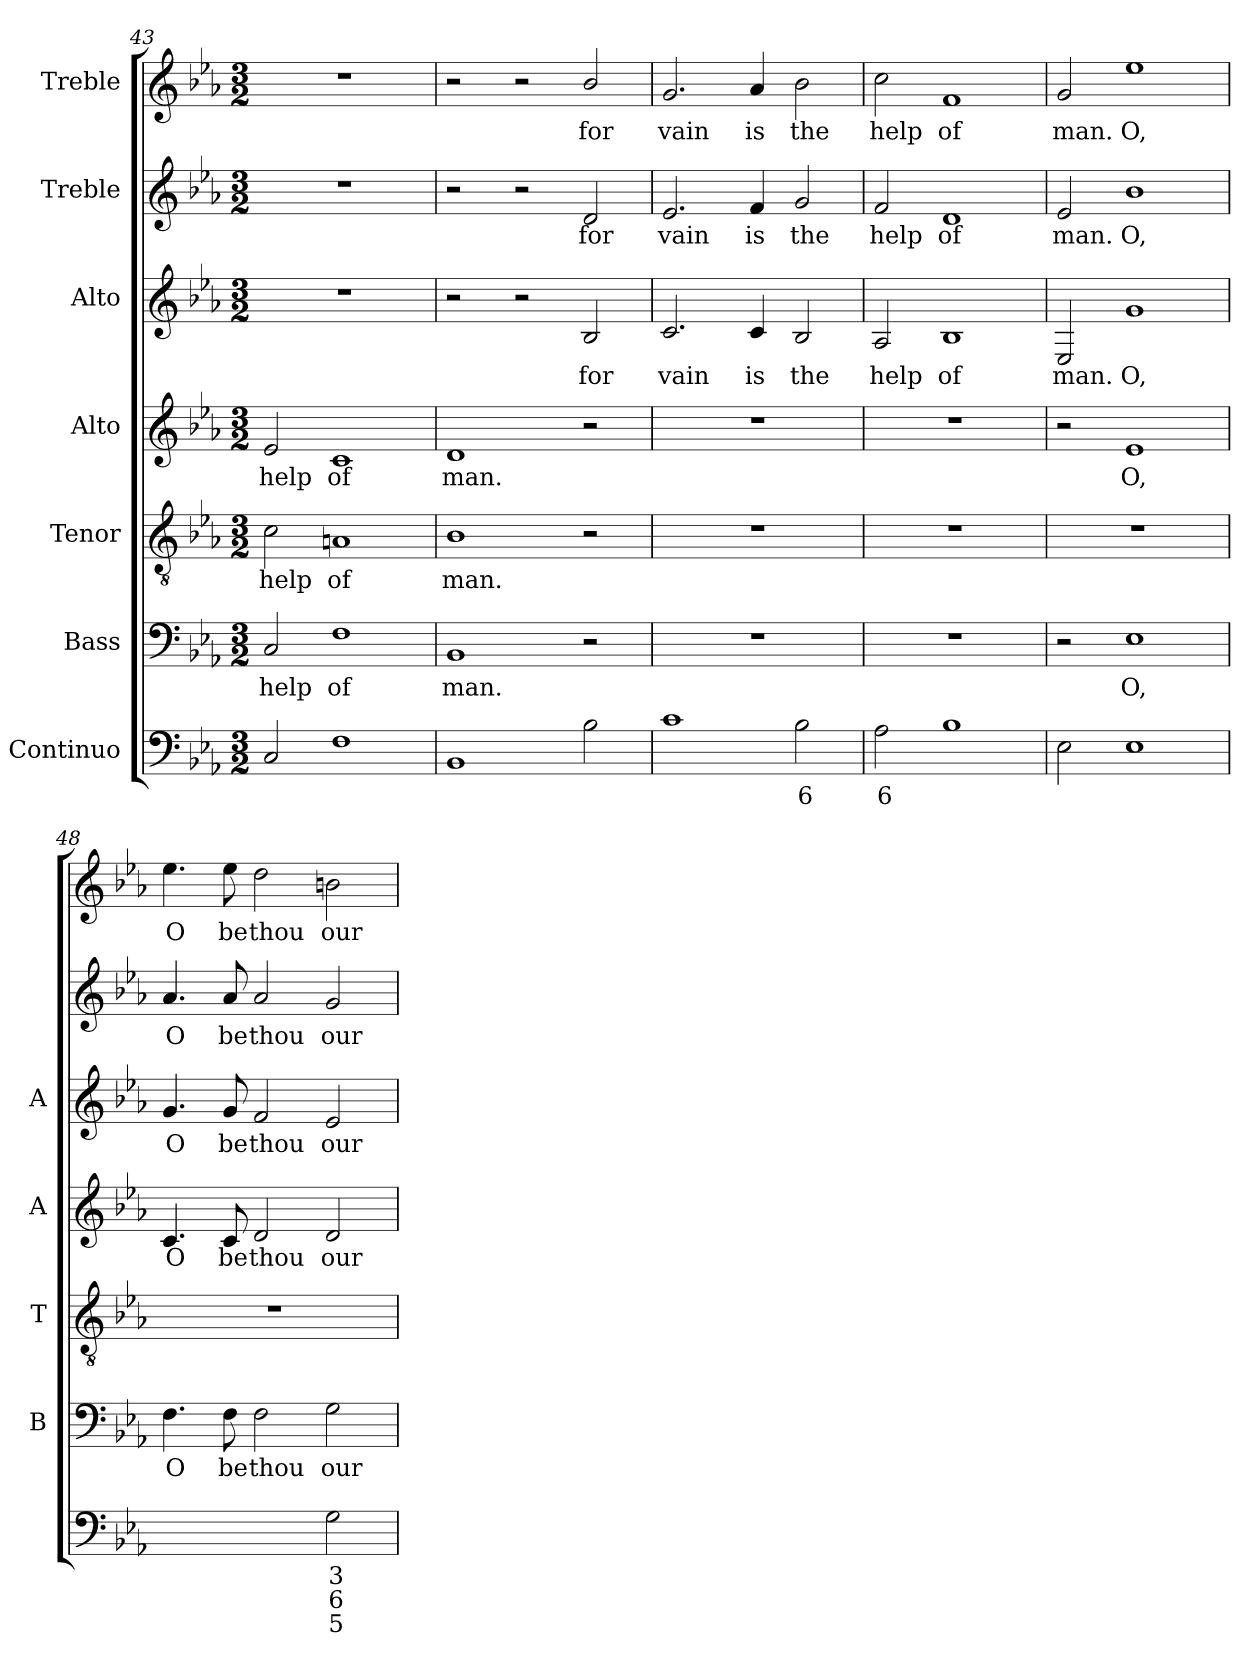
**kern	**text	**text	**text	**kern	**text	**kern	**text	**kern	**text	**kern	**text	**kern	**text	**kern	**text
*part7	*part7	*part7	*part7	*part6	*part6	*part5	*part5	*part4	*part4	*part3	*part3	*part2	*part2	*part1	*part1
*staff7	*staff7	*staff7	*staff7	*staff6	*staff6	*staff5	*staff5	*staff4	*staff4	*staff3	*staff3	*staff2	*staff2	*staff1	*staff1
*I"Continuo	*	*	*	*I"Bass	*	*I"Tenor	*	*I"Alto	*	*I"Alto	*	*I"Treble	*	*I"Treble	*
*	*	*	*	*I'B	*	*I'T	*	*I'A	*	*I'A	*	*	*	*	*
*clefF4	*	*	*	*clefF4	*	*clefGv2	*	*clefG2	*	*clefG2	*	*clefG2	*	*clefG2	*
*k[b-e-a-]	*	*	*	*k[b-e-a-]	*	*k[b-e-a-]	*	*k[b-e-a-]	*	*k[b-e-a-]	*	*k[b-e-a-]	*	*k[b-e-a-]	*
*E-:	*	*	*	*E-:	*	*E-:	*	*E-:	*	*E-:	*	*E-:	*	*E-:	*
*M3/2	*	*	*	*M3/2	*	*M3/2	*	*M3/2	*	*M3/2	*	*M3/2	*	*M3/2	*
=43	=43	=43	=43	=43	=43	=43	=43	=43	=43	=43	=43	=43	=43	=43	=43
!	!	!	!	!	!LO:LY:b	!	!LO:LY:b	!	!LO:LY:b	!LO:N:vis=1	!	!LO:N:vis=1	!	!LO:N:vis=1	!
2C	.	.	.	2C	help	2c	help	2e-	help	1.r	.	1.r	.	1.r	.
!	!	!	!	!	!LO:LY:b	!	!LO:LY:b	!	!LO:LY:b	!	!	!	!	!	!
1F	.	.	.	1F	of	1An	of	1c	of	.	.	.	.	.	.
=44	=44	=44	=44	=44	=44	=44	=44	=44	=44	=44	=44	=44	=44	=44	=44
!	!	!	!	!	!LO:LY:b	!	!LO:LY:b	!	!LO:LY:b	!	!	!	!	!	!
1BB-	.	.	.	1BB-	man.	1B-	man.	1d	man.	2r	.	2r	.	2r	.
.	.	.	.	.	.	.	.	.	.	2r	.	2r	.	2r	.
!	!	!	!	!	!	!	!	!	!	!	!LO:LY:b	!	!LO:LY:b	!	!LO:LY:b
2B-	.	.	.	2r	.	2r	.	2r	.	2B-	for	2d	for	2b-/	for
=45	=45	=45	=45	=45	=45	=45	=45	=45	=45	=45	=45	=45	=45	=45	=45
!	!	!	!	!LO:N:vis=1	!	!LO:N:vis=1	!	!LO:N:vis=1	!	!	!LO:LY:b	!	!LO:LY:b	!	!LO:LY:b
1c	.	.	.	1.r	.	1.r	.	1.r	.	2.c	vain	2.e-	vain	2.g	vain
!	!	!	!	!	!	!	!	!	!	!	!LO:LY:b	!	!LO:LY:b	!	!LO:LY:b
.	.	.	.	.	.	.	.	.	.	4c	is	4f	is	4a-	is
!	!LO:LY:b	!	!	!	!	!	!	!	!	!	!LO:LY:b	!	!LO:LY:b	!	!LO:LY:b
2B-	6	.	.	.	.	.	.	.	.	2B-	the	2g	the	2b-	the
=46	=46	=46	=46	=46	=46	=46	=46	=46	=46	=46	=46	=46	=46	=46	=46
!	!LO:LY:b	!	!	!LO:N:vis=1	!	!LO:N:vis=1	!	!LO:N:vis=1	!	!	!LO:LY:b	!	!LO:LY:b	!	!LO:LY:b
2A-	6	.	.	1.r	.	1.r	.	1.r	.	2A-	help	2f	help	2cc	help
!	!	!	!	!	!	!	!	!	!	!	!LO:LY:b	!	!LO:LY:b	!	!LO:LY:b
1B-	.	.	.	.	.	.	.	.	.	1B-	of	1d	of	1f	of
=47	=47	=47	=47	=47	=47	=47	=47	=47	=47	=47	=47	=47	=47	=47	=47
!	!	!	!	!	!	!LO:N:vis=1	!	!	!	!	!LO:LY:b	!	!LO:LY:b	!	!LO:LY:b
2E-	.	.	.	2r	.	1.r	.	2r	.	2E-	man.	2e-	man.	2g	man.
!	!	!	!	!	!LO:LY:b	!	!	!	!LO:LY:b	!	!LO:LY:b	!	!LO:LY:b	!	!LO:LY:b
1E-	.	.	.	1E-	O,	.	.	1e-	O,	1g	O,	1b-	O,	1ee-	O,
=48	=48	=48	=48	=48	=48	=48	=48	=48	=48	=48	=48	=48	=48	=48	=48
!	!LO:LY:b	!LO:LY:b	!	!	!LO:LY:b	!LO:N:vis=1	!	!	!LO:LY:b	!	!LO:LY:b	!	!LO:LY:b	!	!LO:LY:b
[2Fyy	7	9	.	4.F	O	1.r	.	4.c	O	4.g	O	4.a-	O	4.ee-	O
!	!	!	!	!	!LO:LY:b	!	!	!	!LO:LY:b	!	!LO:LY:b	!	!LO:LY:b	!	!LO:LY:b
.	.	.	.	8F	be	.	.	8c	be	8g	be	8a-	be	8ee-	be
!	!LO:LY:b	!LO:LY:b	!	!	!LO:LY:b	!	!	!	!LO:LY:b	!	!LO:LY:b	!	!LO:LY:b	!	!LO:LY:b
2Fyy]	6	8	.	2F	thou	.	.	2d	thou	2f	thou	2a-	thou	2dd	thou
!	!LO:LY:b	!LO:LY:b	!LO:LY:b	!	!LO:LY:b	!	!	!	!LO:LY:b	!	!LO:LY:b	!	!LO:LY:b	!	!LO:LY:b
2G	3	6	5	2G	our	.	.	2d	our	2e-	our	2g	our	2bn	our
=	=	=	=	=	=	=	=	=	=	=	=	=	=	=	=
*-	*-	*-	*-	*-	*-	*-	*-	*-	*-	*-	*-	*-	*-	*-	*-
